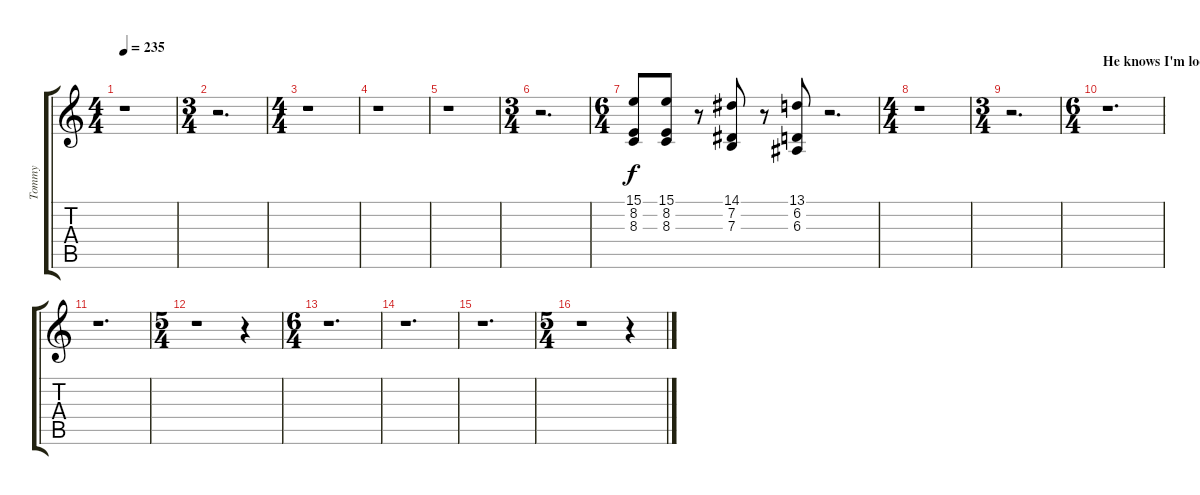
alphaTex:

\track ("Tommy" "Tommy") {instrument harpsichord}
\staff {score tabs}
\tuning (Db4 Ab3 E3 B2 Gb2 B1) {hide}
\ts (4 4)
\tempo 235
\clef g2
\ks c
r.1{dy f} |
\ts (3 4)
r.2{d} |
\ts (4 4)
r.1 |
r.1 |
r.1 |
\ts (3 4)
r.2{d} |
\ts (6 4)
(15.1 8.2 8.3).8 (15.1 8.2 8.3).8 r.8 (14.1 7.2 7.3).8 r.8 (13.1 6.2 6.3).8 r.2{d} |
\ts (4 4)
r.1 |
\ts (3 4)
r.2{d} |
\ts (6 4)
\section ("" "He knows I'm looking for him; This thievery is for the bettering of all human-kind; So it seems")
r.1{d} |
r.1{d} |
\ts (5 4)
r.1 r.4 |
\ts (6 4)
r.1{d} |
r.1{d} |
r.1{d} |
\ts (5 4)
r.1 r.4
